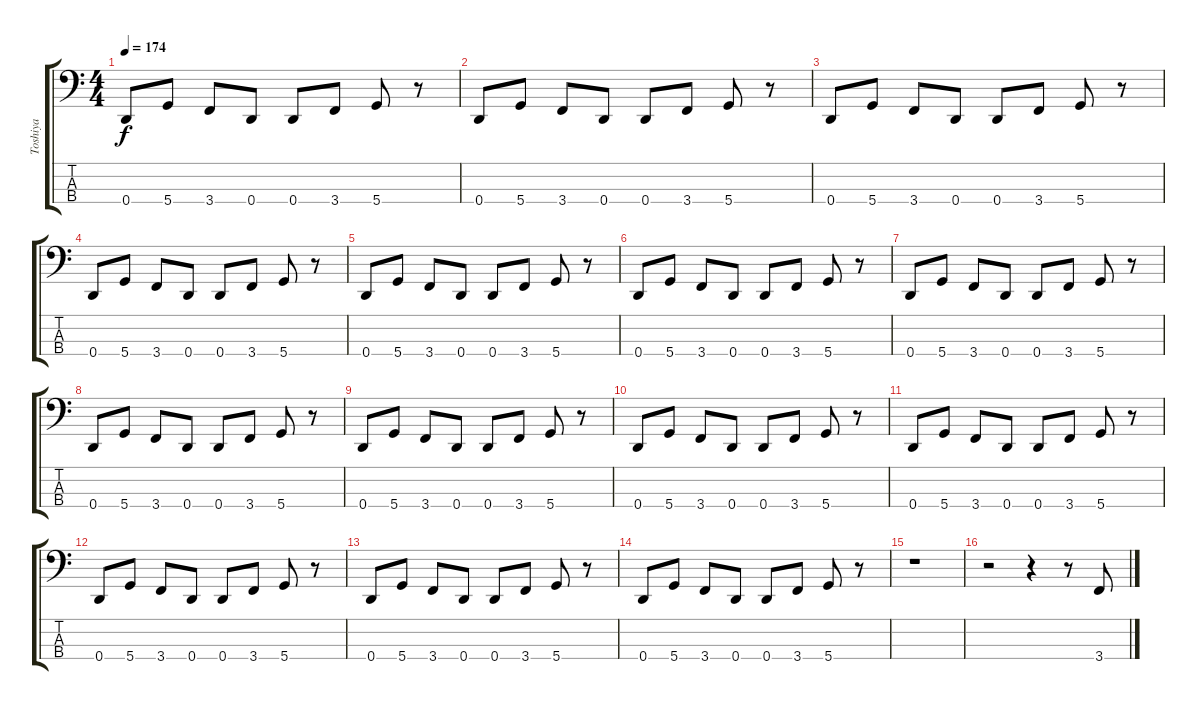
\track ("Toshiya" "Toshiya") {instrument electricbasspick}
\staff {score tabs}
\tuning (F2 C2 G1 D1) {hide}
\ts (4 4)
\tempo 174
\clef f4
\ks c
0.4.8{dy f} 5.4.8 3.4.8 0.4.8 0.4.8 3.4.8 5.4.8 r.8 |
0.4.8 5.4.8 3.4.8 0.4.8 0.4.8 3.4.8 5.4.8 r.8 |
0.4.8 5.4.8 3.4.8 0.4.8 0.4.8 3.4.8 5.4.8 r.8 |
0.4.8 5.4.8 3.4.8 0.4.8 0.4.8 3.4.8 5.4.8 r.8 |
0.4.8 5.4.8 3.4.8 0.4.8 0.4.8 3.4.8 5.4.8 r.8 |
0.4.8 5.4.8 3.4.8 0.4.8 0.4.8 3.4.8 5.4.8 r.8 |
0.4.8 5.4.8 3.4.8 0.4.8 0.4.8 3.4.8 5.4.8 r.8 |
0.4.8 5.4.8 3.4.8 0.4.8 0.4.8 3.4.8 5.4.8 r.8 |
0.4.8 5.4.8 3.4.8 0.4.8 0.4.8 3.4.8 5.4.8 r.8 |
0.4.8 5.4.8 3.4.8 0.4.8 0.4.8 3.4.8 5.4.8 r.8 |
0.4.8 5.4.8 3.4.8 0.4.8 0.4.8 3.4.8 5.4.8 r.8 |
0.4.8 5.4.8 3.4.8 0.4.8 0.4.8 3.4.8 5.4.8 r.8 |
0.4.8 5.4.8 3.4.8 0.4.8 0.4.8 3.4.8 5.4.8 r.8 |
0.4.8 5.4.8 3.4.8 0.4.8 0.4.8 3.4.8 5.4.8 r.8 |
r.1 |
r.2 r.4 r.8 3.4.8
